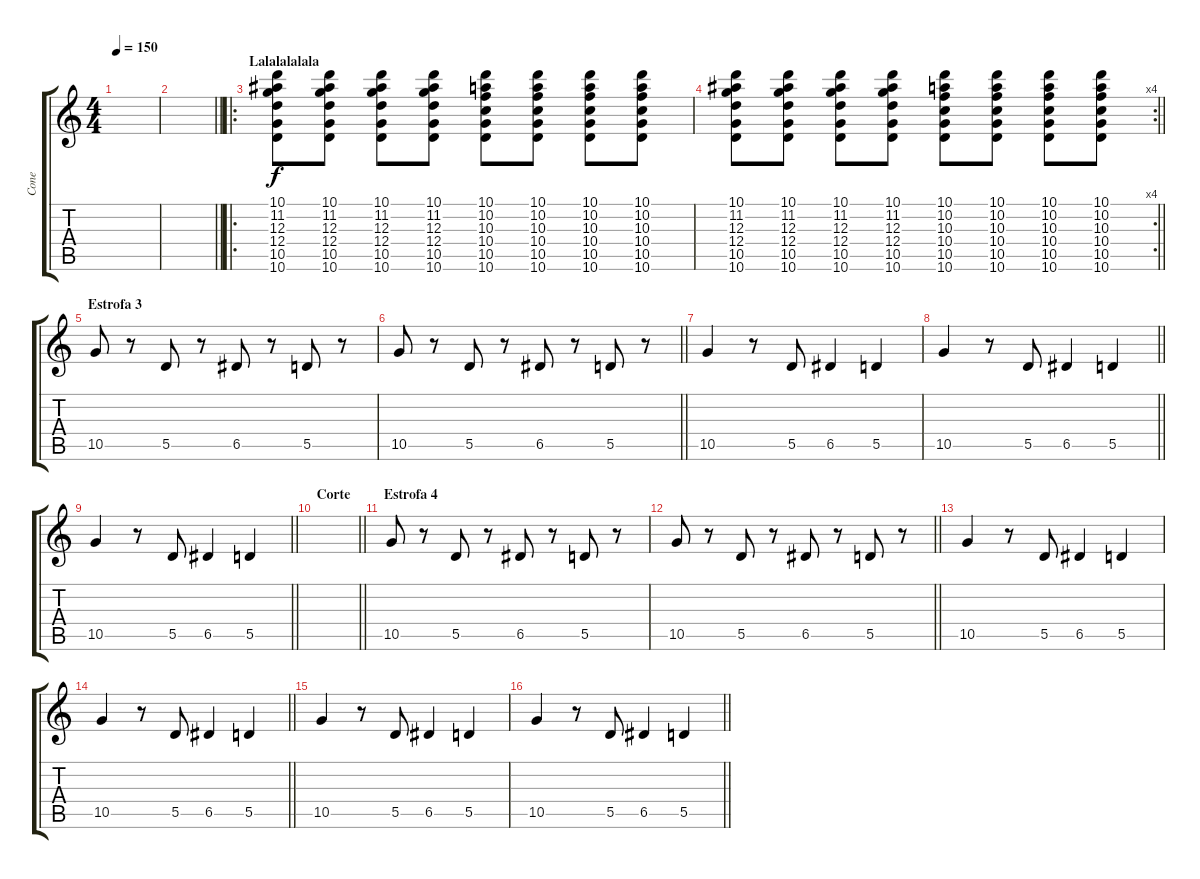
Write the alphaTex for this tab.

\track ("Cone" "Cone") {instrument overdrivenguitar}
\staff {score tabs}
\tuning (E4 B3 G3 D3 A2 E2) {hide}
\ts (4 4)
\tempo 150
\clef g2
\ks c
|
\barLineRight lightlight
|
\ro
\section ("" "Lalalalalala")
(10.1 11.2 12.3 12.4 10.5 10.6).8 (10.1 11.2 12.3 12.4 10.5 10.6).8 (10.1 11.2 12.3 12.4 10.5 10.6).8 (10.1 11.2 12.3 12.4 10.5 10.6).8 (10.1 10.2 10.3 10.4 10.5 10.6).8 (10.1 10.2 10.3 10.4 10.5 10.6).8 (10.1 10.2 10.3 10.4 10.5 10.6).8 (10.1 10.2 10.3 10.4 10.5 10.6).8 |
\rc 4
\barLineRight lightlight
(10.1 11.2 12.3 12.4 10.5 10.6).8 (10.1 11.2 12.3 12.4 10.5 10.6).8 (10.1 11.2 12.3 12.4 10.5 10.6).8 (10.1 11.2 12.3 12.4 10.5 10.6).8 (10.1 10.2 10.3 10.4 10.5 10.6).8 (10.1 10.2 10.3 10.4 10.5 10.6).8 (10.1 10.2 10.3 10.4 10.5 10.6).8 (10.1 10.2 10.3 10.4 10.5 10.6).8 |
\section ("" "Estrofa 3")
10.5.8 r.8 5.5.8 r.8 6.5.8 r.8 5.5.8 r.8 |
\barLineRight lightlight
10.5.8 r.8 5.5.8 r.8 6.5.8 r.8 5.5.8 r.8 |
10.5.4 r.8 5.5.8 6.5.4 5.5.4 |
\barLineRight lightlight
10.5.4 r.8 5.5.8 6.5.4 5.5.4 |
\barLineRight lightlight
10.5.4 r.8 5.5.8 6.5.4 5.5.4 |
\section ("" "Corte")
\barLineRight lightlight
|
\section ("" "Estrofa 4")
10.5.8 r.8 5.5.8 r.8 6.5.8 r.8 5.5.8 r.8 |
\barLineRight lightlight
10.5.8 r.8 5.5.8 r.8 6.5.8 r.8 5.5.8 r.8 |
10.5.4 r.8 5.5.8 6.5.4 5.5.4 |
\barLineRight lightlight
10.5.4 r.8 5.5.8 6.5.4 5.5.4 |
10.5.4 r.8 5.5.8 6.5.4 5.5.4 |
\barLineRight lightlight
10.5.4 r.8 5.5.8 6.5.4 5.5.4
